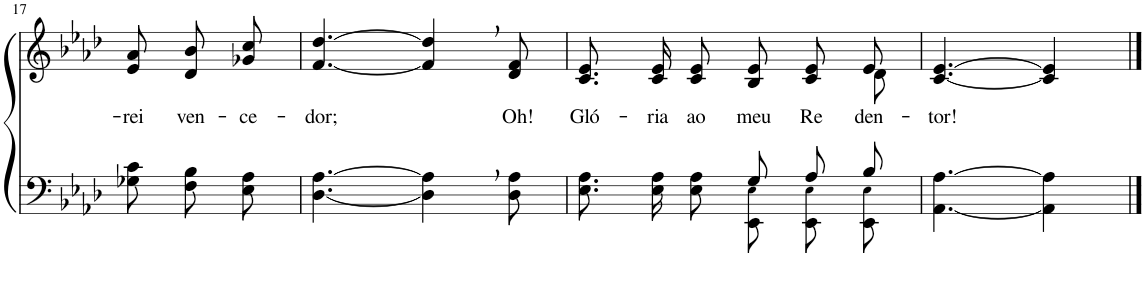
**kern	**kern	**text
*part2	*part1	*part1
*staff2	*staff1	*staff1
*I"Parte III e IV	*I"Parte I e II	*
!!LO:PB:g=z
*clefF4	*clefG2	*
*k[b-e-a-d-]	*k[b-e-a-d-]	*
*M6/8	*M6/8	*
=17	=17	=17
!	!	!LO:LY:b
8G-X\ 8c\L	8e-/ 8a-/L	-rei
!	!	!LO:LY:b
8F\ 8B-\	8d-/ 8b-/	ven-
!	!	!LO:LY:b
8E-\ 8A-\J	8g-X/ 8cc/J	-ce-
=18	=18	=18
!	!	!LO:LY:b
[4.D-\ [4.A-\	[4.f/ [4.dd-/	-dor;
4D-\], 4A-\],	4f/], 4dd-/],	.
!	!	!LO:LY:b
8D-\ 8A-\	8d-/ 8f/	Oh!
=19	=19	=19
*^	*^	*
!	!	!	!	!LO:LY:b
4.ryy	8.E-\ 8.A-\L	2ryy	8.c/ 8.e-/L	Gló-
!	!	!	!	!LO:LY:b
.	16E-\ 16A-\K	.	16c/ 16e-/K	-ria
!	!	!	!	!LO:LY:b
.	8E-\ 8A-\J	.	8c/ 8e-/J	ao
!	!	!	!	!LO:LY:b
8G/L	8EE-/ 8E-!/L	.	8B-/ 8e-/L	meu
!	!	!	!	!LO:LY:b
8A-/	8EE-/ 8E-!/	8ryy	8c/ 8e-/	Re-
!	!	!	!	!LO:LY:b
8B-/J	8EE-/ 8E-!/J	8d-\	8e-/J	-den-
=20	=20	=20	=20	=20
!	!	!	!	!LO:LY:b
*v	*v	*	*	*
*	*v	*v	*
[4.AA-\ [4.A-\	[4.c/ [4.e-/	-tor!
4AA-\] 4A-\]	4c/] 4e-/]	.
==	==	==
*-	*-	*-
